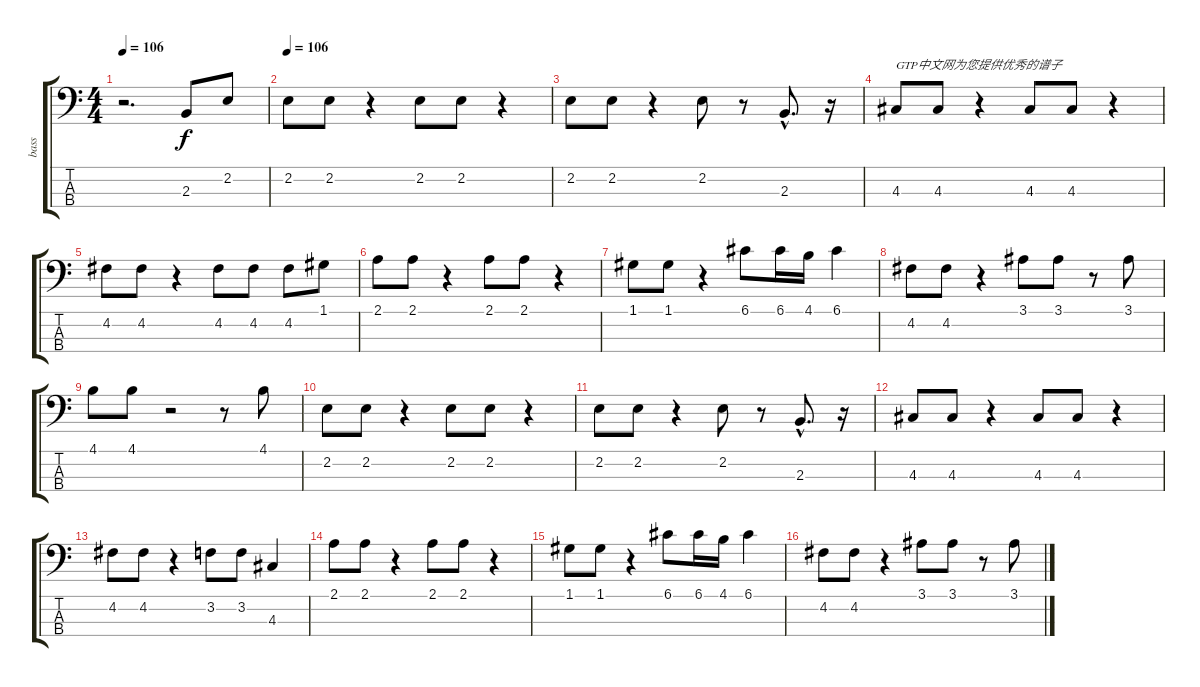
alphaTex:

\track ("bass" "bass") {instrument electricbassfinger}
\staff {score tabs}
\tuning (G2 D2 A1 E1) {hide}
\ts (4 4)
\tempo 106
\clef f4
\ks c
r.2{d dy f instrument electricbassfinger} 2.3.8 2.2.8 |
\tempo 106
2.2.8 2.2.8 r.4 2.2.8 2.2.8 r.4 |
2.2.8 2.2.8 r.4 2.2.8 r.8 2.3{hac}.8{d} r.16 |
4.3.8{txt "GTP中文网为您提供优秀的谱子"} 4.3.8 r.4 4.3.8 4.3.8 r.4 |
4.2.8 4.2.8 r.4 4.2.8 4.2.8 4.2.8 1.1.8 |
2.1.8 2.1.8 r.4 2.1.8 2.1.8 r.4 |
1.1.8 1.1.8 r.4 6.1.8 6.1.16 4.1.16 6.1.4 |
4.2.8 4.2.8 r.4 3.1.8 3.1.8 r.8 3.1.8 |
4.1.8 4.1.8 r.2 r.8 4.1.8 |
2.2.8 2.2.8 r.4 2.2.8 2.2.8 r.4 |
2.2.8 2.2.8 r.4 2.2.8 r.8 2.3{hac}.8{d} r.16 |
4.3.8 4.3.8 r.4 4.3.8 4.3.8 r.4 |
4.2.8 4.2.8 r.4 3.2.8 3.2.8 4.3.4 |
2.1.8 2.1.8 r.4 2.1.8 2.1.8 r.4 |
1.1.8 1.1.8 r.4 6.1.8 6.1.16 4.1.16 6.1.4 |
4.2.8 4.2.8 r.4 3.1.8 3.1.8 r.8 3.1.8
